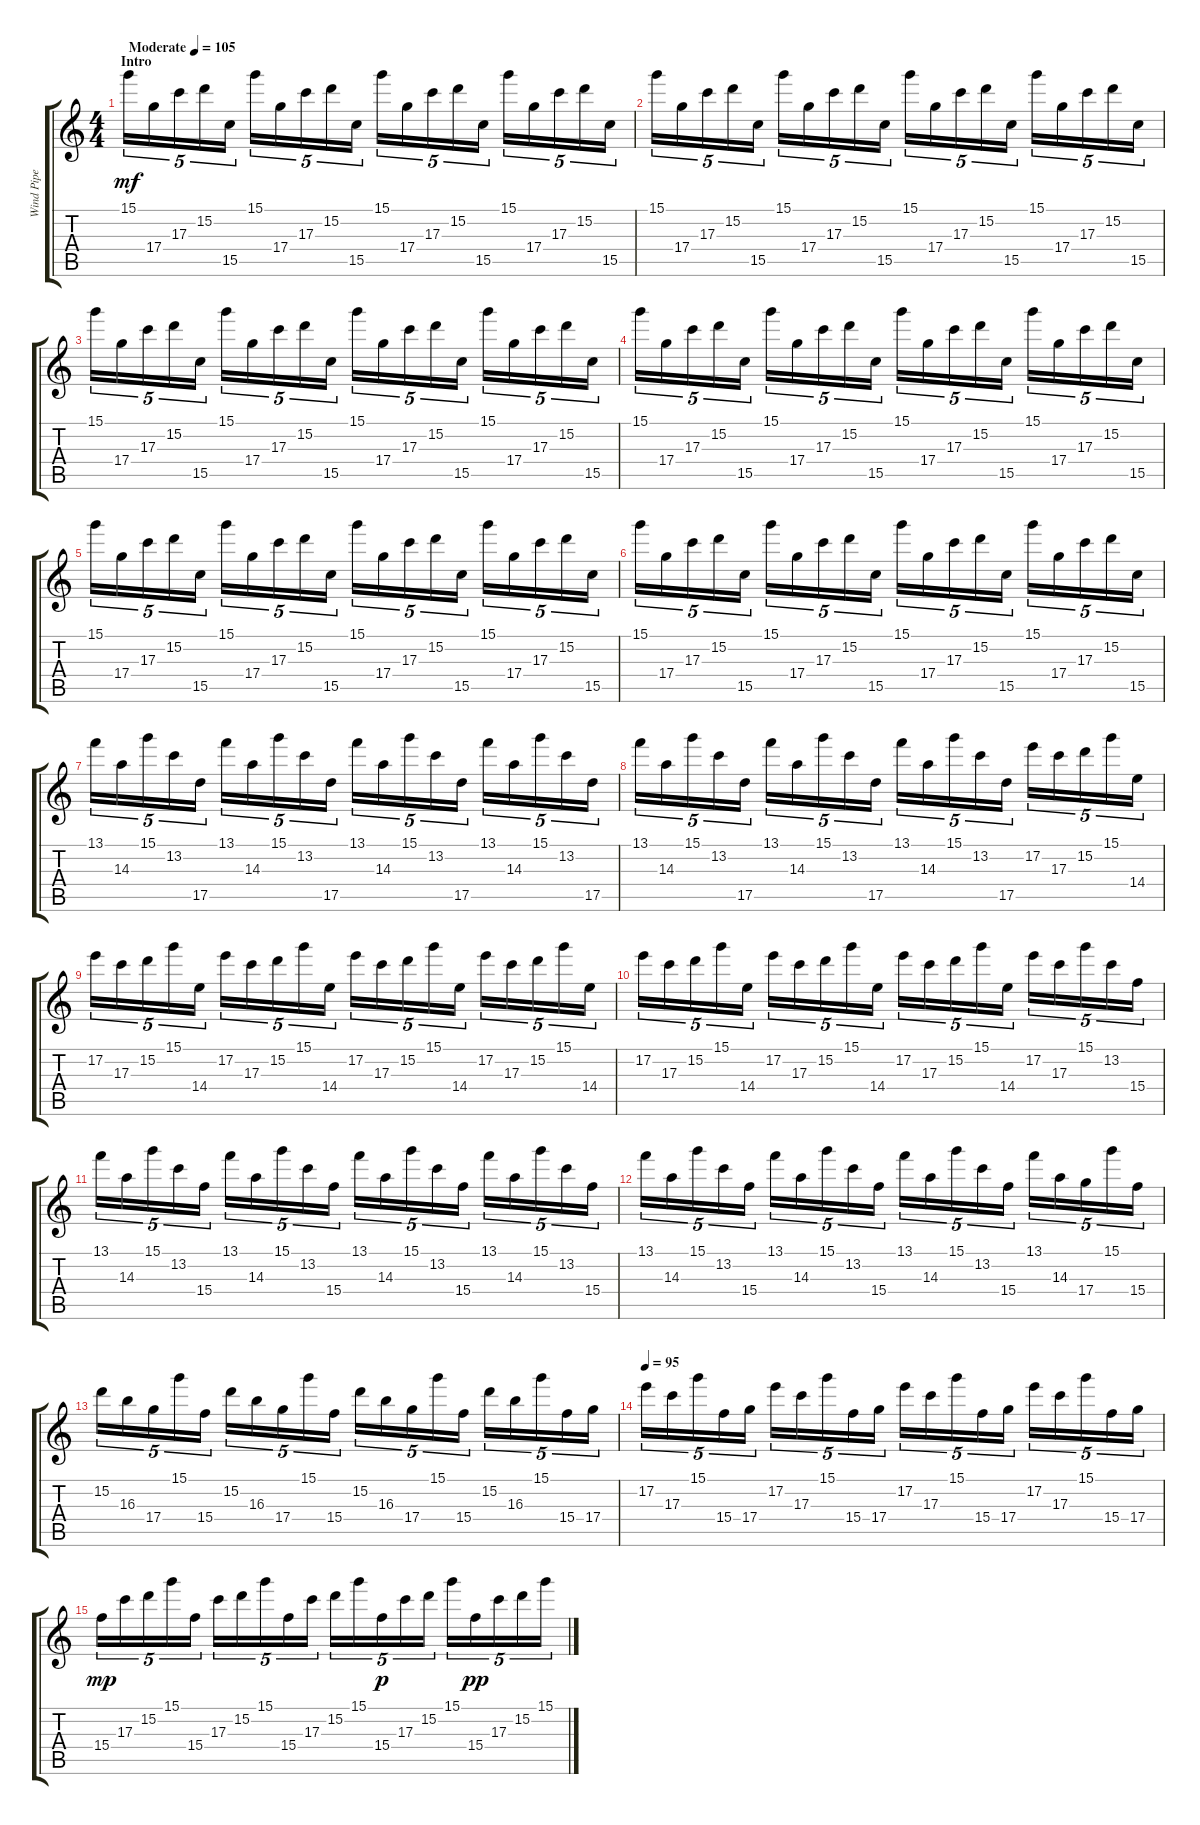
\track ("Wind Pipe" "Wind Pipe") {instrument recorder}
\staff {score tabs}
\tuning (E5 B4 G4 D4 A3 E3) {hide}
\ts (4 4)
\section ("" "Intro")
\tempo (105 "Moderate")
\clef g2
\ks c
15.1.16{tu (5 4) dy mf instrument recorder} 17.4.16{tu (5 4)} 17.3.16{tu (5 4)} 15.2.16{tu (5 4)} 15.5.16{tu (5 4)} 15.1.16{tu (5 4)} 17.4.16{tu (5 4)} 17.3.16{tu (5 4)} 15.2.16{tu (5 4)} 15.5.16{tu (5 4)} 15.1.16{tu (5 4)} 17.4.16{tu (5 4)} 17.3.16{tu (5 4)} 15.2.16{tu (5 4)} 15.5.16{tu (5 4)} 15.1.16{tu (5 4)} 17.4.16{tu (5 4)} 17.3.16{tu (5 4)} 15.2.16{tu (5 4)} 15.5.16{tu (5 4)} |
15.1.16{tu (5 4)} 17.4.16{tu (5 4)} 17.3.16{tu (5 4)} 15.2.16{tu (5 4)} 15.5.16{tu (5 4)} 15.1.16{tu (5 4)} 17.4.16{tu (5 4)} 17.3.16{tu (5 4)} 15.2.16{tu (5 4)} 15.5.16{tu (5 4)} 15.1.16{tu (5 4)} 17.4.16{tu (5 4)} 17.3.16{tu (5 4)} 15.2.16{tu (5 4)} 15.5.16{tu (5 4)} 15.1.16{tu (5 4)} 17.4.16{tu (5 4)} 17.3.16{tu (5 4)} 15.2.16{tu (5 4)} 15.5.16{tu (5 4)} |
15.1.16{tu (5 4)} 17.4.16{tu (5 4)} 17.3.16{tu (5 4)} 15.2.16{tu (5 4)} 15.5.16{tu (5 4)} 15.1.16{tu (5 4)} 17.4.16{tu (5 4)} 17.3.16{tu (5 4)} 15.2.16{tu (5 4)} 15.5.16{tu (5 4)} 15.1.16{tu (5 4)} 17.4.16{tu (5 4)} 17.3.16{tu (5 4)} 15.2.16{tu (5 4)} 15.5.16{tu (5 4)} 15.1.16{tu (5 4)} 17.4.16{tu (5 4)} 17.3.16{tu (5 4)} 15.2.16{tu (5 4)} 15.5.16{tu (5 4)} |
15.1.16{tu (5 4)} 17.4.16{tu (5 4)} 17.3.16{tu (5 4)} 15.2.16{tu (5 4)} 15.5.16{tu (5 4)} 15.1.16{tu (5 4)} 17.4.16{tu (5 4)} 17.3.16{tu (5 4)} 15.2.16{tu (5 4)} 15.5.16{tu (5 4)} 15.1.16{tu (5 4)} 17.4.16{tu (5 4)} 17.3.16{tu (5 4)} 15.2.16{tu (5 4)} 15.5.16{tu (5 4)} 15.1.16{tu (5 4)} 17.4.16{tu (5 4)} 17.3.16{tu (5 4)} 15.2.16{tu (5 4)} 15.5.16{tu (5 4)} |
15.1.16{tu (5 4)} 17.4.16{tu (5 4)} 17.3.16{tu (5 4)} 15.2.16{tu (5 4)} 15.5.16{tu (5 4)} 15.1.16{tu (5 4)} 17.4.16{tu (5 4)} 17.3.16{tu (5 4)} 15.2.16{tu (5 4)} 15.5.16{tu (5 4)} 15.1.16{tu (5 4)} 17.4.16{tu (5 4)} 17.3.16{tu (5 4)} 15.2.16{tu (5 4)} 15.5.16{tu (5 4)} 15.1.16{tu (5 4)} 17.4.16{tu (5 4)} 17.3.16{tu (5 4)} 15.2.16{tu (5 4)} 15.5.16{tu (5 4)} |
15.1.16{tu (5 4)} 17.4.16{tu (5 4)} 17.3.16{tu (5 4)} 15.2.16{tu (5 4)} 15.5.16{tu (5 4)} 15.1.16{tu (5 4)} 17.4.16{tu (5 4)} 17.3.16{tu (5 4)} 15.2.16{tu (5 4)} 15.5.16{tu (5 4)} 15.1.16{tu (5 4)} 17.4.16{tu (5 4)} 17.3.16{tu (5 4)} 15.2.16{tu (5 4)} 15.5.16{tu (5 4)} 15.1.16{tu (5 4)} 17.4.16{tu (5 4)} 17.3.16{tu (5 4)} 15.2.16{tu (5 4)} 15.5.16{tu (5 4)} |
13.1.16{tu (5 4)} 14.3.16{tu (5 4)} 15.1.16{tu (5 4)} 13.2.16{tu (5 4)} 17.5.16{tu (5 4)} 13.1.16{tu (5 4)} 14.3.16{tu (5 4)} 15.1.16{tu (5 4)} 13.2.16{tu (5 4)} 17.5.16{tu (5 4)} 13.1.16{tu (5 4)} 14.3.16{tu (5 4)} 15.1.16{tu (5 4)} 13.2.16{tu (5 4)} 17.5.16{tu (5 4)} 13.1.16{tu (5 4)} 14.3.16{tu (5 4)} 15.1.16{tu (5 4)} 13.2.16{tu (5 4)} 17.5.16{tu (5 4)} |
13.1.16{tu (5 4)} 14.3.16{tu (5 4)} 15.1.16{tu (5 4)} 13.2.16{tu (5 4)} 17.5.16{tu (5 4)} 13.1.16{tu (5 4)} 14.3.16{tu (5 4)} 15.1.16{tu (5 4)} 13.2.16{tu (5 4)} 17.5.16{tu (5 4)} 13.1.16{tu (5 4)} 14.3.16{tu (5 4)} 15.1.16{tu (5 4)} 13.2.16{tu (5 4)} 17.5.16{tu (5 4)} 17.2.16{tu (5 4)} 17.3.16{tu (5 4)} 15.2.16{tu (5 4)} 15.1.16{tu (5 4)} 14.4.16{tu (5 4)} |
17.2.16{tu (5 4)} 17.3.16{tu (5 4)} 15.2.16{tu (5 4)} 15.1.16{tu (5 4)} 14.4.16{tu (5 4)} 17.2.16{tu (5 4)} 17.3.16{tu (5 4)} 15.2.16{tu (5 4)} 15.1.16{tu (5 4)} 14.4.16{tu (5 4)} 17.2.16{tu (5 4)} 17.3.16{tu (5 4)} 15.2.16{tu (5 4)} 15.1.16{tu (5 4)} 14.4.16{tu (5 4)} 17.2.16{tu (5 4)} 17.3.16{tu (5 4)} 15.2.16{tu (5 4)} 15.1.16{tu (5 4)} 14.4.16{tu (5 4)} |
17.2.16{tu (5 4)} 17.3.16{tu (5 4)} 15.2.16{tu (5 4)} 15.1.16{tu (5 4)} 14.4.16{tu (5 4)} 17.2.16{tu (5 4)} 17.3.16{tu (5 4)} 15.2.16{tu (5 4)} 15.1.16{tu (5 4)} 14.4.16{tu (5 4)} 17.2.16{tu (5 4)} 17.3.16{tu (5 4)} 15.2.16{tu (5 4)} 15.1.16{tu (5 4)} 14.4.16{tu (5 4)} 17.2.16{tu (5 4)} 17.3.16{tu (5 4)} 15.1.16{tu (5 4)} 13.2.16{tu (5 4)} 15.4.16{tu (5 4)} |
13.1.16{tu (5 4)} 14.3.16{tu (5 4)} 15.1.16{tu (5 4)} 13.2.16{tu (5 4)} 15.4.16{tu (5 4)} 13.1.16{tu (5 4)} 14.3.16{tu (5 4)} 15.1.16{tu (5 4)} 13.2.16{tu (5 4)} 15.4.16{tu (5 4)} 13.1.16{tu (5 4)} 14.3.16{tu (5 4)} 15.1.16{tu (5 4)} 13.2.16{tu (5 4)} 15.4.16{tu (5 4)} 13.1.16{tu (5 4)} 14.3.16{tu (5 4)} 15.1.16{tu (5 4)} 13.2.16{tu (5 4)} 15.4.16{tu (5 4)} |
13.1.16{tu (5 4)} 14.3.16{tu (5 4)} 15.1.16{tu (5 4)} 13.2.16{tu (5 4)} 15.4.16{tu (5 4)} 13.1.16{tu (5 4)} 14.3.16{tu (5 4)} 15.1.16{tu (5 4)} 13.2.16{tu (5 4)} 15.4.16{tu (5 4)} 13.1.16{tu (5 4)} 14.3.16{tu (5 4)} 15.1.16{tu (5 4)} 13.2.16{tu (5 4)} 15.4.16{tu (5 4)} 13.1.16{tu (5 4)} 14.3.16{tu (5 4)} 17.4.16{tu (5 4)} 15.1.16{tu (5 4)} 15.4.16{tu (5 4)} |
15.2.16{tu (5 4)} 16.3.16{tu (5 4)} 17.4.16{tu (5 4)} 15.1.16{tu (5 4)} 15.4.16{tu (5 4)} 15.2.16{tu (5 4)} 16.3.16{tu (5 4)} 17.4.16{tu (5 4)} 15.1.16{tu (5 4)} 15.4.16{tu (5 4)} 15.2.16{tu (5 4)} 16.3.16{tu (5 4)} 17.4.16{tu (5 4)} 15.1.16{tu (5 4)} 15.4.16{tu (5 4)} 15.2.16{tu (5 4)} 16.3.16{tu (5 4)} 15.1.16{tu (5 4)} 15.4.16{tu (5 4)} 17.4.16{tu (5 4)} |
\tempo 95
17.2.16{tu (5 4)} 17.3.16{tu (5 4)} 15.1.16{tu (5 4)} 15.4.16{tu (5 4)} 17.4.16{tu (5 4)} 17.2.16{tu (5 4)} 17.3.16{tu (5 4)} 15.1.16{tu (5 4)} 15.4.16{tu (5 4)} 17.4.16{tu (5 4)} 17.2.16{tu (5 4)} 17.3.16{tu (5 4)} 15.1.16{tu (5 4)} 15.4.16{tu (5 4)} 17.4.16{tu (5 4)} 17.2.16{tu (5 4)} 17.3.16{tu (5 4)} 15.1.16{tu (5 4)} 15.4.16{tu (5 4)} 17.4.16{tu (5 4)} |
15.4.16{tu (5 4) dy mp} 17.3.16{tu (5 4)} 15.2.16{tu (5 4)} 15.1.16{tu (5 4)} 15.4.16{tu (5 4)} 17.3.16{tu (5 4)} 15.2.16{tu (5 4)} 15.1.16{tu (5 4)} 15.4.16{tu (5 4)} 17.3.16{tu (5 4)} 15.2.16{tu (5 4)} 15.1.16{tu (5 4)} 15.4.16{tu (5 4) dy p} 17.3.16{tu (5 4)} 15.2.16{tu (5 4)} 15.1.16{tu (5 4)} 15.4.16{tu (5 4) dy pp} 17.3.16{tu (5 4)} 15.2.16{tu (5 4)} 15.1.16{tu (5 4)}
